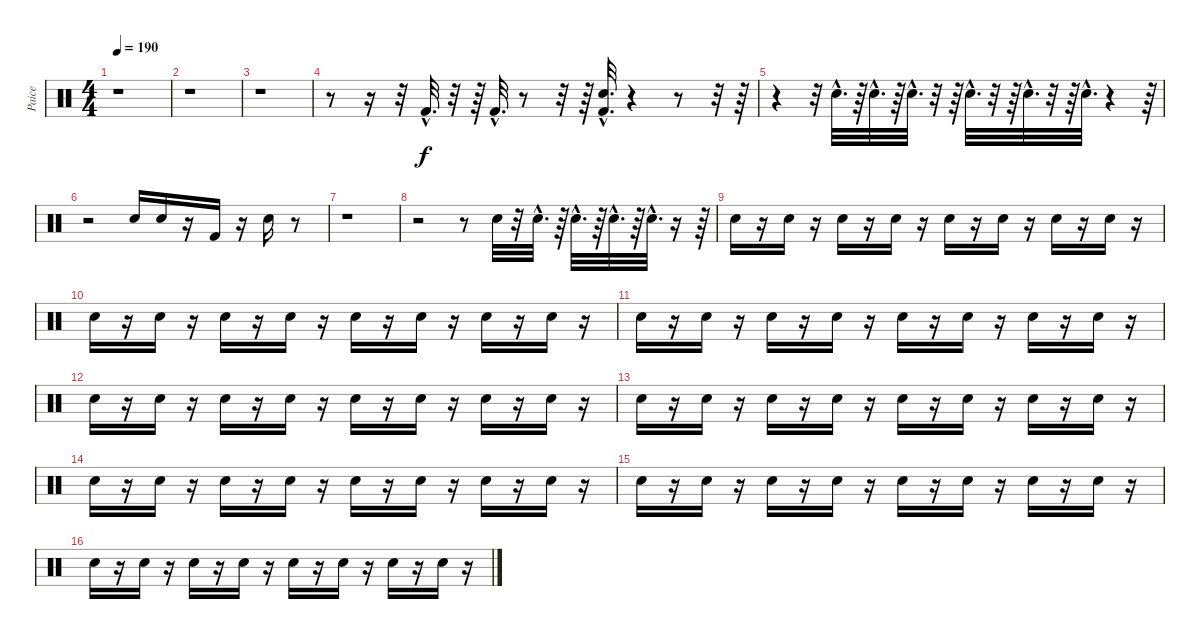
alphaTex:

\track ("Paice" "Paice") {instrument percussion}
\staff {score}
\articulation defaults
\ts (4 4)
\tempo 190
\clef neutral
\ks c
r.1{dy f} |
r.1 |
r.1 |
r.8 r.16 r.32 "Kick (hit) 2"{hac}.32{d} r.32 r.64 "Kick (hit) 2"{hac}.32{d} r.8 r.32 r.64 ("Kick (hit) 2"{hac} "Snare (hit) 2"{hac}).32{d} r.4 r.8 r.32 r.64 |
r.4 r.32 "Snare (hit) 2"{hac}.32{d} r.64 "Snare (hit) 2"{hac}.32{d} r.64 "Snare (hit) 2"{hac}.32{d} r.32 r.64 "Snare (hit) 2"{hac}.32{d} r.32 r.64 "Snare (hit) 2"{hac}.32{d} r.32 r.64 "Snare (hit) 2"{hac}.32{d} r.4 r.64 |
r.2 "Snare (hit) 2".16 "Snare (hit) 2".16 r.16 "Kick (hit) 2".16 r.16 "Snare (hit) 2".16 r.8 |
r.1 |
r.2 r.8 "Snare (hit) 2".32 r.32 "Snare (hit) 2"{hac}.32{d} r.64 "Snare (hit) 2"{hac}.32{d} r.64 "Snare (hit) 2"{hac}.32{d} r.64 "Snare (hit) 2"{hac}.32{d} r.16 r.64 |
"Snare (hit) 2".16 r.16 "Snare (hit) 2".16 r.16 "Snare (hit) 2".16 r.16 "Snare (hit) 2".16 r.16 "Snare (hit) 2".16 r.16 "Snare (hit) 2".16 r.16 "Snare (hit) 2".16 r.16 "Snare (hit) 2".16 r.16 |
"Snare (hit) 2".16 r.16 "Snare (hit) 2".16 r.16 "Snare (hit) 2".16 r.16 "Snare (hit) 2".16 r.16 "Snare (hit) 2".16 r.16 "Snare (hit) 2".16 r.16 "Snare (hit) 2".16 r.16 "Snare (hit) 2".16 r.16 |
"Snare (hit) 2".16 r.16 "Snare (hit) 2".16 r.16 "Snare (hit) 2".16 r.16 "Snare (hit) 2".16 r.16 "Snare (hit) 2".16 r.16 "Snare (hit) 2".16 r.16 "Snare (hit) 2".16 r.16 "Snare (hit) 2".16 r.16 |
"Snare (hit) 2".16 r.16 "Snare (hit) 2".16 r.16 "Snare (hit) 2".16 r.16 "Snare (hit) 2".16 r.16 "Snare (hit) 2".16 r.16 "Snare (hit) 2".16 r.16 "Snare (hit) 2".16 r.16 "Snare (hit) 2".16 r.16 |
"Snare (hit) 2".16 r.16 "Snare (hit) 2".16 r.16 "Snare (hit) 2".16 r.16 "Snare (hit) 2".16 r.16 "Snare (hit) 2".16 r.16 "Snare (hit) 2".16 r.16 "Snare (hit) 2".16 r.16 "Snare (hit) 2".16 r.16 |
"Snare (hit) 2".16 r.16 "Snare (hit) 2".16 r.16 "Snare (hit) 2".16 r.16 "Snare (hit) 2".16 r.16 "Snare (hit) 2".16 r.16 "Snare (hit) 2".16 r.16 "Snare (hit) 2".16 r.16 "Snare (hit) 2".16 r.16 |
"Snare (hit) 2".16 r.16 "Snare (hit) 2".16 r.16 "Snare (hit) 2".16 r.16 "Snare (hit) 2".16 r.16 "Snare (hit) 2".16 r.16 "Snare (hit) 2".16 r.16 "Snare (hit) 2".16 r.16 "Snare (hit) 2".16 r.16 |
"Snare (hit) 2".16 r.16 "Snare (hit) 2".16 r.16 "Snare (hit) 2".16 r.16 "Snare (hit) 2".16 r.16 "Snare (hit) 2".16 r.16 "Snare (hit) 2".16 r.16 "Snare (hit) 2".16 r.16 "Snare (hit) 2".16 r.16
